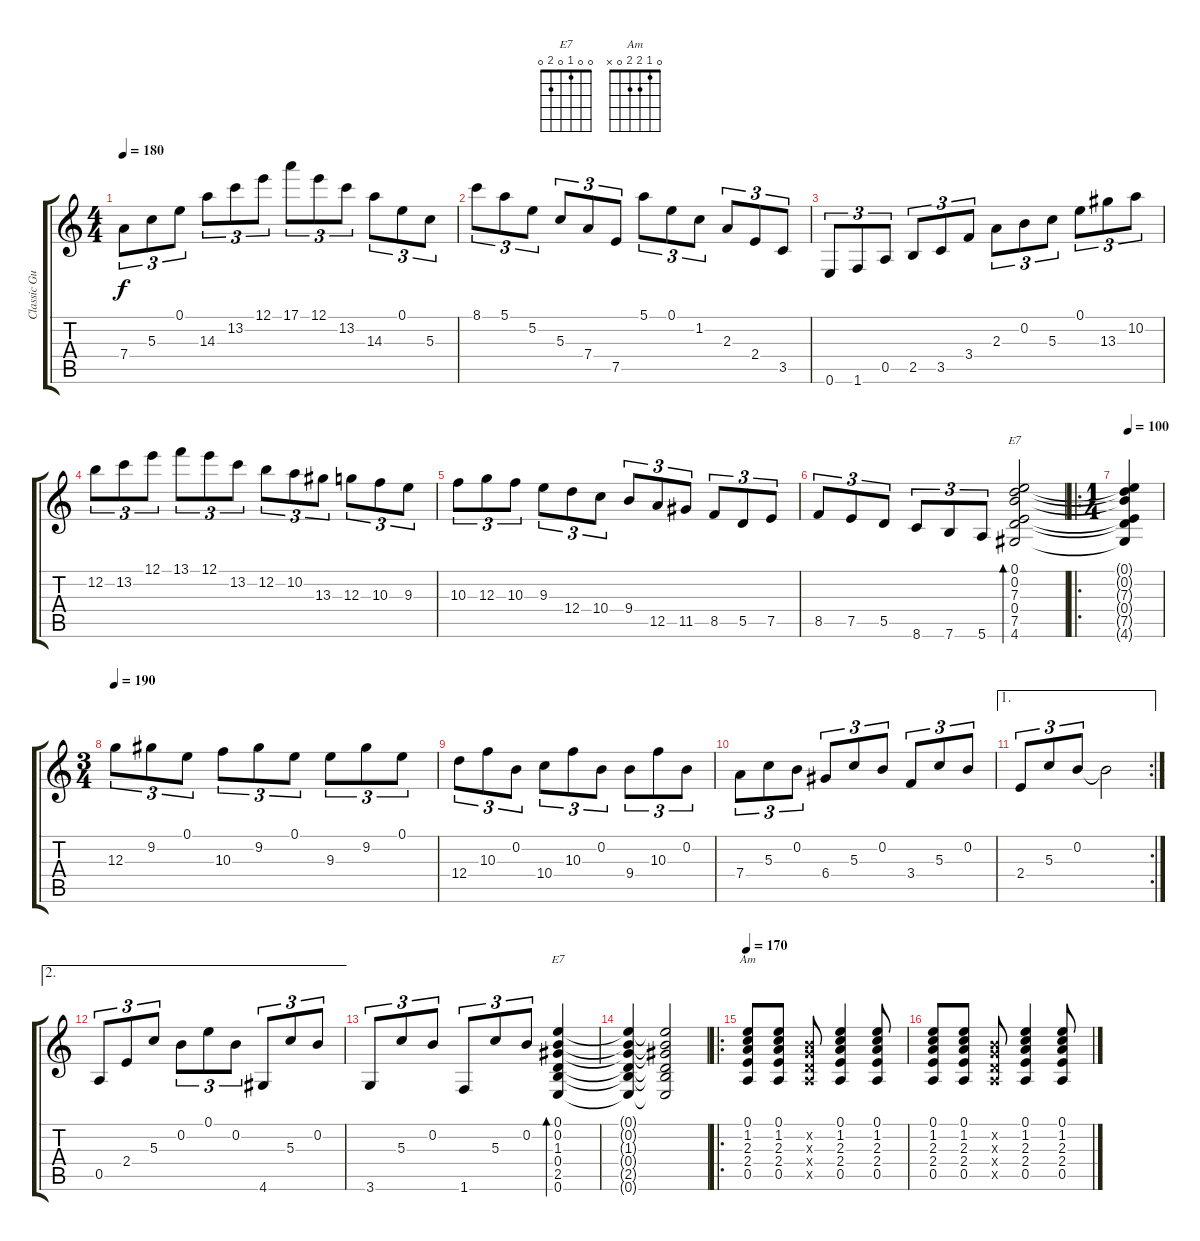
\track ("Classic Guitar" "Classic Gu") {instrument acousticguitarnylon}
\staff {score tabs}
\tuning (E4 B3 G3 D3 A2 E2) {hide}
\chord ("E7" 0 0 7 0 7 4) {firstfret 4}
\chord ("E7" 0 0 1 0 2 0)
\chord ("Am" 0 1 2 2 0 x)
\ts (4 4)
\tempo 180
\clef g2
\ks c
7.4.8{tu (3 2) dy f} 5.3.8{tu (3 2)} 0.1.8{tu (3 2)} 14.3.8{tu (3 2)} 13.2.8{tu (3 2)} 12.1.8{tu (3 2)} 17.1.8{tu (3 2)} 12.1.8{tu (3 2)} 13.2.8{tu (3 2)} 14.3.8{tu (3 2)} 0.1.8{tu (3 2)} 5.3.8{tu (3 2)} |
8.1.8{tu (3 2)} 5.1.8{tu (3 2)} 5.2.8{tu (3 2)} 5.3.8{tu (3 2)} 7.4.8{tu (3 2)} 7.5.8{tu (3 2)} 5.1.8{tu (3 2)} 0.1.8{tu (3 2)} 1.2.8{tu (3 2)} 2.3.8{tu (3 2)} 2.4.8{tu (3 2)} 3.5.8{tu (3 2)} |
0.6.8{tu (3 2)} 1.6.8{tu (3 2)} 0.5.8{tu (3 2)} 2.5.8{tu (3 2)} 3.5.8{tu (3 2)} 3.4.8{tu (3 2)} 2.3.8{tu (3 2)} 0.2.8{tu (3 2)} 5.3.8{tu (3 2)} 0.1.8{tu (3 2)} 13.3.8{tu (3 2)} 10.2.8{tu (3 2)} |
12.2.8{tu (3 2)} 13.2.8{tu (3 2)} 12.1.8{tu (3 2)} 13.1.8{tu (3 2)} 12.1.8{tu (3 2)} 13.2.8{tu (3 2)} 12.2.8{tu (3 2)} 10.2.8{tu (3 2)} 13.3.8{tu (3 2)} 12.3.8{tu (3 2)} 10.3.8{tu (3 2)} 9.3.8{tu (3 2)} |
10.3.8{tu (3 2)} 12.3.8{tu (3 2)} 10.3.8{tu (3 2)} 9.3.8{tu (3 2)} 12.4.8{tu (3 2)} 10.4.8{tu (3 2)} 9.4.8{tu (3 2)} 12.5.8{tu (3 2)} 11.5.8{tu (3 2)} 8.5.8{tu (3 2)} 5.5.8{tu (3 2)} 7.5.8{tu (3 2)} |
8.5.8{tu (3 2)} 7.5.8{tu (3 2)} 5.5.8{tu (3 2)} 8.6.8{tu (3 2)} 7.6.8{tu (3 2)} 5.6.8{tu (3 2)} (0.1 0.2 7.3 0.4 7.5 4.6).2{bd 480 ch "E7"} |
\ro
\ts (1 4)
\tempo 100
(0.1{t} 0.2{t} 7.3{t} 0.4{t} 7.5{t} 4.6{t}).4 |
\ts (3 4)
\tempo 190
12.3.8{tu (3 2)} 9.2.8{tu (3 2)} 0.1.8{tu (3 2)} 10.3.8{tu (3 2)} 9.2.8{tu (3 2)} 0.1.8{tu (3 2)} 9.3.8{tu (3 2)} 9.2.8{tu (3 2)} 0.1.8{tu (3 2)} |
12.4.8{tu (3 2)} 10.3.8{tu (3 2)} 0.2.8{tu (3 2)} 10.4.8{tu (3 2)} 10.3.8{tu (3 2)} 0.2.8{tu (3 2)} 9.4.8{tu (3 2)} 10.3.8{tu (3 2)} 0.2.8{tu (3 2)} |
7.4.8{tu (3 2)} 5.3.8{tu (3 2)} 0.2.8{tu (3 2)} 6.4.8{tu (3 2)} 5.3.8{tu (3 2)} 0.2.8{tu (3 2)} 3.4.8{tu (3 2)} 5.3.8{tu (3 2)} 0.2.8{tu (3 2)} |
\ae 1
\rc 2
2.4.8{tu (3 2)} 5.3.8{tu (3 2)} 0.2.8{tu (3 2)} 0.2{t}.2 |
\ae 2
0.5.8{tu (3 2)} 2.4.8{tu (3 2)} 5.3.8{tu (3 2)} 0.2.8{tu (3 2)} 0.1.8{tu (3 2)} 0.2.8{tu (3 2)} 4.6.8{tu (3 2)} 5.3.8{tu (3 2)} 0.2.8{tu (3 2)} |
3.6.8{tu (3 2)} 5.3.8{tu (3 2)} 0.2.8{tu (3 2)} 1.6.8{tu (3 2)} 5.3.8{tu (3 2)} 0.2.8{tu (3 2)} (0.1 0.2 1.3 0.4 2.5 0.6).4{bd 480 ch "E7"} |
(0.1{t} 0.2{t} 1.3{t} 0.4{t} 2.5{t} 0.6{t}).4 (0.1{t} 0.2{t} 1.3{t} 0.4{t} 2.5{t} 0.6{t}).2 |
\ro
\tempo 170
(0.1 1.2 2.3 2.4 0.5).8{ch "Am"} (0.1 1.2 2.3 2.4 0.5).8 (0.2{x} 0.3{x} 0.4{x} 0.5{x}).8 (0.1 1.2 2.3 2.4 0.5).4 (0.1 1.2 2.3 2.4 0.5).8 |
(0.1 1.2 2.3 2.4 0.5).8 (0.1 1.2 2.3 2.4 0.5).8 (0.2{x} 0.3{x} 0.4{x} 0.5{x}).8 (0.1 1.2 2.3 2.4 0.5).4 (0.1 1.2 2.3 2.4 0.5).8
